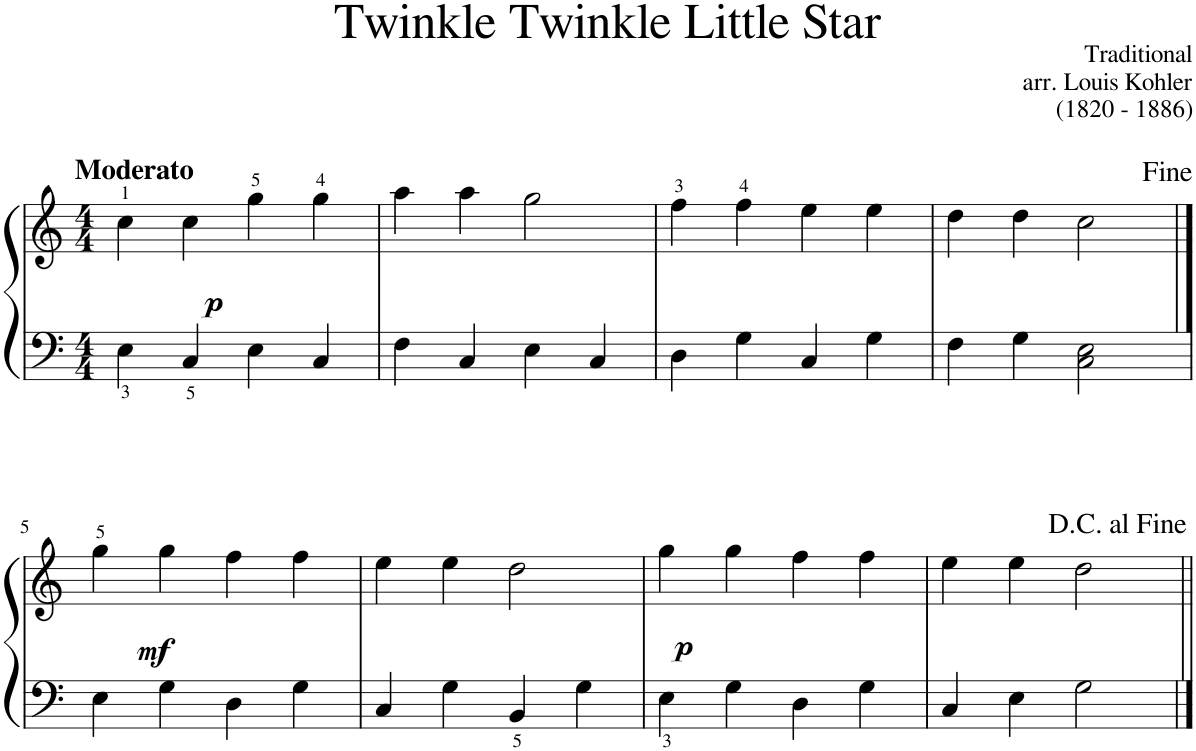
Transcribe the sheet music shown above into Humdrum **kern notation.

**kern	**kern	**dynam
*part1	*part1	*part1
*staff2	*staff1	*staff1/2
*I"Piano	*	*
*I'Pno	*	*
*clefF4	*clefG2	*
*k[]	*k[]	*
*M4/4	*M4/4	*
=1	=1	=1
!	!LO:TX:a:B:t=Moderato	!
!	!	!LO:DY:b
4E\	4cc\	p
4C/	4cc\	.
4E\	4gg\	.
4C/	4gg\	.
=2	=2	=2
4F\	4aa\	.
4C/	4aa\	.
4E\	2gg\	.
4C/	.	.
=3	=3	=3
4D\	4ff\	.
4G\	4ff\	.
4C/	4ee\	.
4G\	4ee\	.
=4	=4	=4
4F\	4dd\	.
4G\	4dd\	.
2C\ 2E\	2cc\	.
!!LO:LB:g=z
==5	==5	==5
!	!	!LO:DY:b
4E\	4gg\	mf
4G\	4gg\	.
4D\	4ff\	.
4G\	4ff\	.
=6	=6	=6
4C/	4ee\	.
4G\	4ee\	.
4BB/	2dd\	.
4G\	.	.
=7	=7	=7
!	!	!LO:DY:b
4E\	4gg\	p
4G\	4gg\	.
4D\	4ff\	.
4G\	4ff\	.
=8	=8	=8
4C/	4ee\	.
4E\	4ee\	.
2G\	2dd\	.
=||	=||	=||
*-	*-	*-
